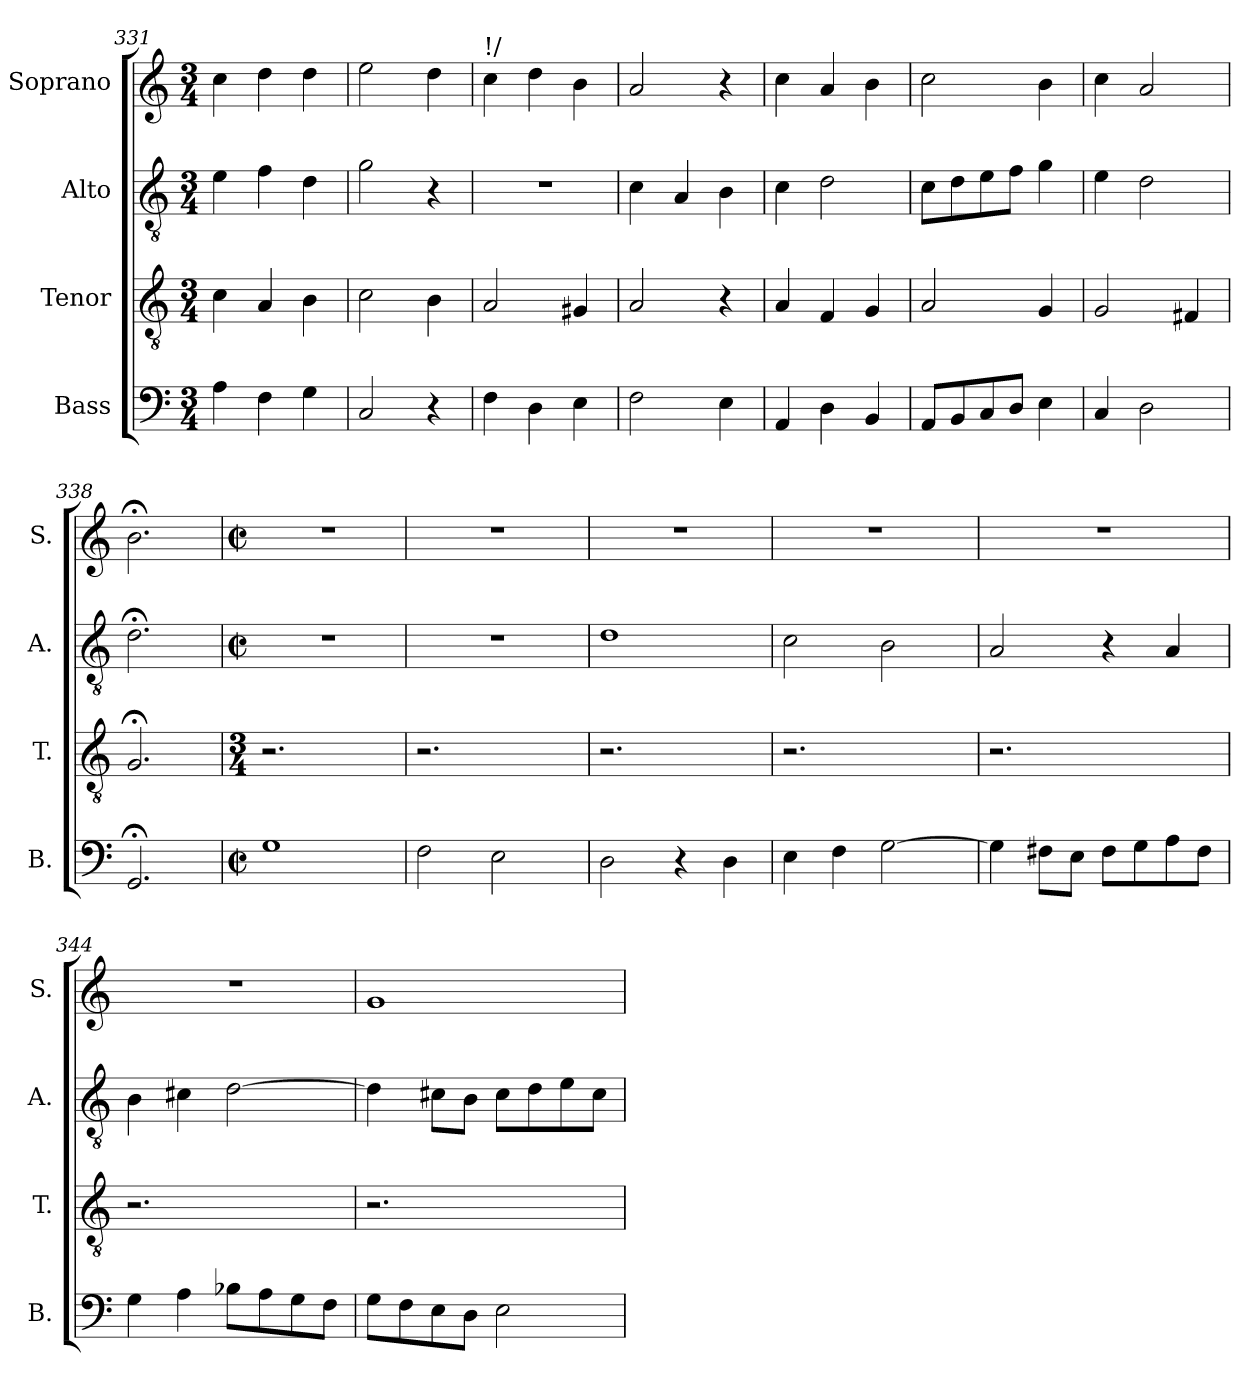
**kern	**kern	**kern	**kern
*part4	*part3	*part2	*part1
*staff4	*staff3	*staff2	*staff1
*I"Bass	*I"Tenor	*I"Alto	*I"Soprano
*I'B.	*I'T.	*I'A.	*I'S.
*clefF4	*clefGv2	*clefGv2	*clefG2
*k[]	*k[]	*k[]	*k[]
*C:	*C:	*C:	*C:
*M3/4	*M3/4	*M3/4	*M3/4
=331	=331	=331	=331
4A\	4c\	4e\	4cc\
4F\	4A/	4f\	4dd\
4G\	4B\	4d\	4dd\
=332	=332	=332	=332
2C/	2c\	2g\	2ee\
4r	4B\	4r	4dd\
!!LO:LB:g=z
=333	=333	=333	=333
!	!	!	!LO:TX:a:t=!/
!	!	!LO:N:vis=1	!
4F\	2A/	2.r	4cc\
4D\	.	.	4dd\
4E\	4G#X/	.	4b\
=334	=334	=334	=334
2F\	2A/	4c\	2a/
.	.	4A/	.
4E\	4r	4B\	4r
=335	=335	=335	=335
4AA/	4A/	4c\	4cc\
4D\	4F/	2d\	4a/
4BB/	4G/	.	4b\
=336	=336	=336	=336
8AA/L	2A/	8c\L	2cc\
8BB/	.	8d\	.
8C/	.	8e\	.
8D/J	.	8f\J	.
4E\	4G/	4g\	4b\
=337	=337	=337	=337
4C/	2G/	4e\	4cc\
2D\	.	2d\	2a/
.	4F#X/	.	.
=338	=338	=338	=338
2.GG;/	2.G;/	2.d;<\	2.b;<\
!!LO:PB:g=z
=339!	=339!	=339!	=339!
*M2/2	*M3/4	*M2/2	*M2/2
*met(c|)	*	*met(c|)	*met(c|)
1G	2.r	1r	1r
.	4ryy	.	.
=340	=340	=340	=340
2F\	2.r	1r	1r
2E\	.	.	.
.	4ryy	.	.
=341	=341	=341	=341
2D\	2.r	1d	1r
4r	.	.	.
4D\	4ryy	.	.
=342	=342	=342	=342
4E\	2.r	2c\	1r
4F\	.	.	.
[>2G\	.	2B\	.
.	4ryy	.	.
=343	=343	=343	=343
4G\]	2.r	2A/	1r
8F#X\L	.	.	.
8E\J	.	.	.
8F#\L	.	4r	.
8G\	.	.	.
8A\	4ryy	4A/	.
8F#\J	.	.	.
!!LO:LB:g=z
=344	=344	=344	=344
4G\	2.r	4B\	1r
4A\	.	4c#X\	.
8B-X\L	.	[>2d\	.
8A\	.	.	.
8G\	4ryy	.	.
8F\J	.	.	.
=345	=345	=345	=345
8G\L	2.r	4d\]	1g
8F\	.	.	.
8E\	.	8c#X\L	.
8D\J	.	8B\J	.
2E\	.	8c#\L	.
.	.	8d\	.
.	4ryy	8e\	.
.	.	8c#\J	.
=	=	=	=
*-	*-	*-	*-
